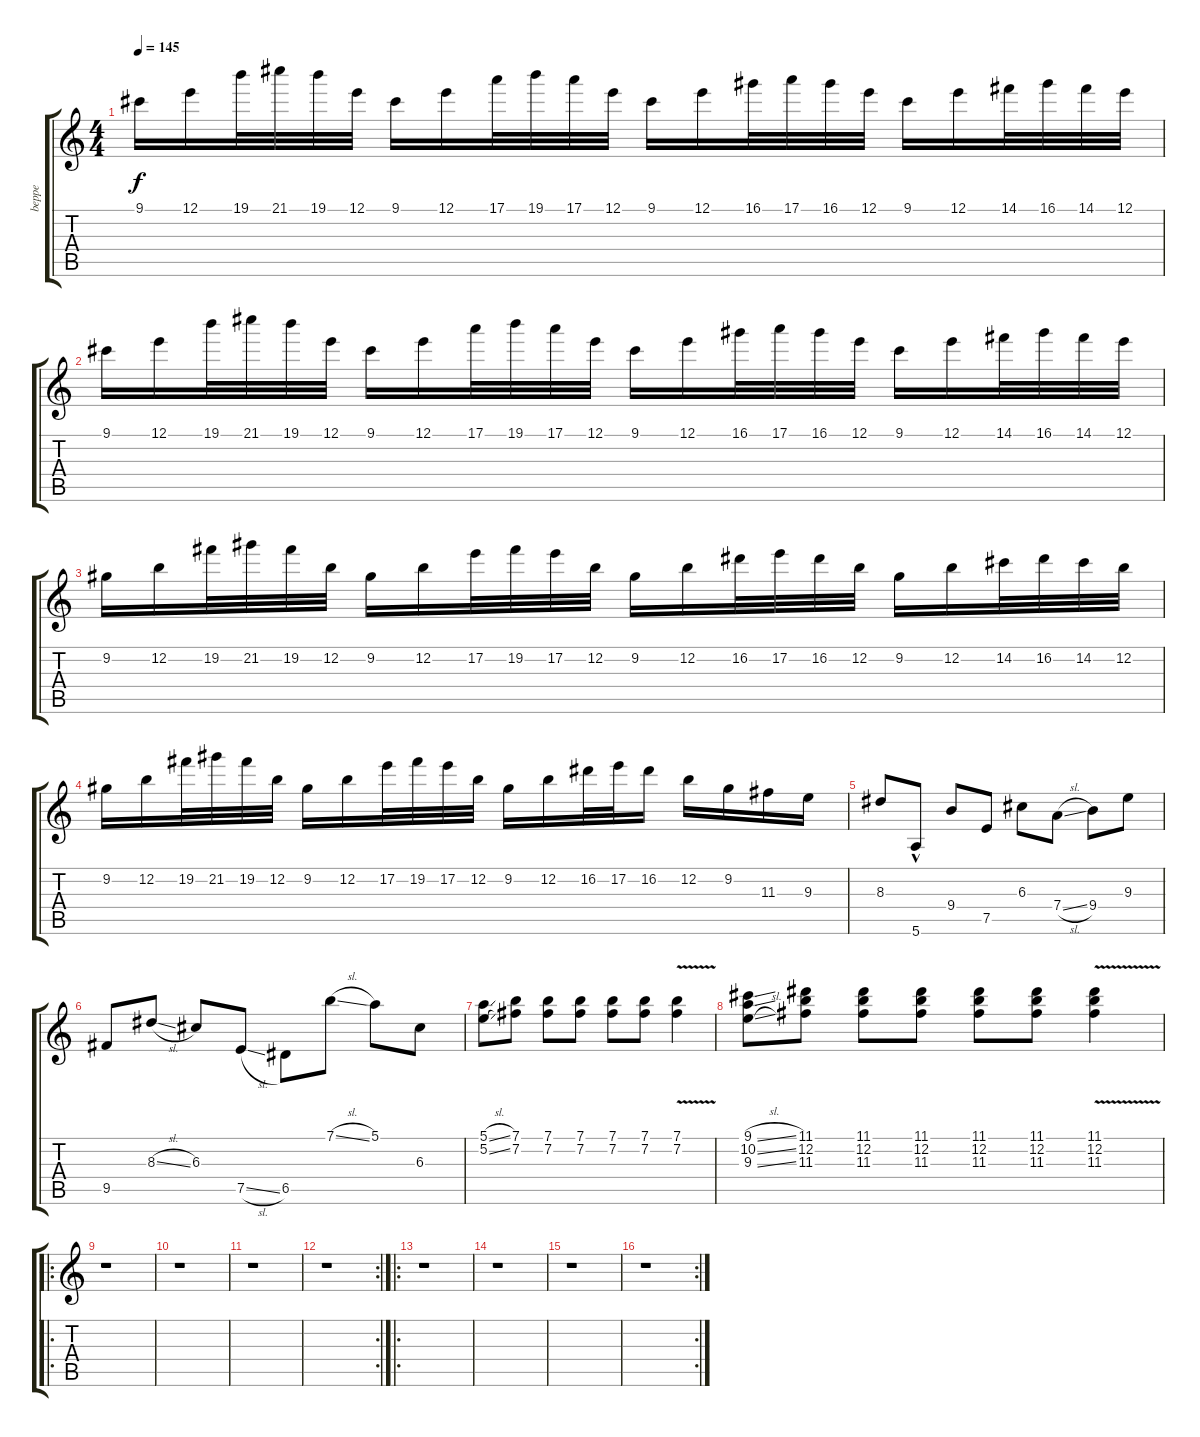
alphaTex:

\track ("beppe" "beppe") {instrument overdrivenguitar}
\staff {score tabs}
\tuning (E4 B3 G3 D3 A2 E2) {hide}
\ts (4 4)
\tempo 145
\clef g2
\ks c
9.1.16{dy f} 12.1.16 19.1.32 21.1.32 19.1.32 12.1.32 9.1.16 12.1.16 17.1.32 19.1.32 17.1.32 12.1.32 9.1.16 12.1.16 16.1.32 17.1.32 16.1.32 12.1.32 9.1.16 12.1.16 14.1.32 16.1.32 14.1.32 12.1.32 |
9.1.16 12.1.16 19.1.32 21.1.32 19.1.32 12.1.32 9.1.16 12.1.16 17.1.32 19.1.32 17.1.32 12.1.32 9.1.16 12.1.16 16.1.32 17.1.32 16.1.32 12.1.32 9.1.16 12.1.16 14.1.32 16.1.32 14.1.32 12.1.32 |
9.2.16 12.2.16 19.2.32 21.2.32 19.2.32 12.2.32 9.2.16 12.2.16 17.2.32 19.2.32 17.2.32 12.2.32 9.2.16 12.2.16 16.2.32 17.2.32 16.2.32 12.2.32 9.2.16 12.2.16 14.2.32 16.2.32 14.2.32 12.2.32 |
9.2.16 12.2.16 19.2.32 21.2.32 19.2.32 12.2.32 9.2.16 12.2.16 17.2.32 19.2.32 17.2.32 12.2.32 9.2.16 12.2.16 16.2.32 17.2.32 16.2.16 12.2.16 9.2.16 11.3.16 9.3.16 |
8.3.8 5.6{hac}.8 9.4.8 7.5.8 6.3.8 7.4{sl}.8 9.4.8 9.3.8 |
9.5.8 8.3{sl}.8 6.3.8 7.5{sl}.8 6.5.8 7.1{sl}.8 5.1.8 6.3.8 |
(5.1{sl} 5.2{sl}).8 (7.1 7.2).8 (7.1 7.2).8 (7.1 7.2).8 (7.1 7.2).8 (7.1 7.2).8 (7.1 7.2{v}).4 |
(9.1{sl} 10.2{sl} 9.3{sl}).8 (11.1 12.2 11.3).8 (11.1 12.2 11.3).8 (11.1 12.2 11.3).8 (11.1 12.2 11.3).8 (11.1 12.2 11.3).8 (11.1 12.2 11.3{v}).4 |
\ro
r.1 |
r.1 |
r.1 |
\rc 2
r.1 |
\ro
r.1 |
r.1 |
r.1 |
\rc 2
r.1
